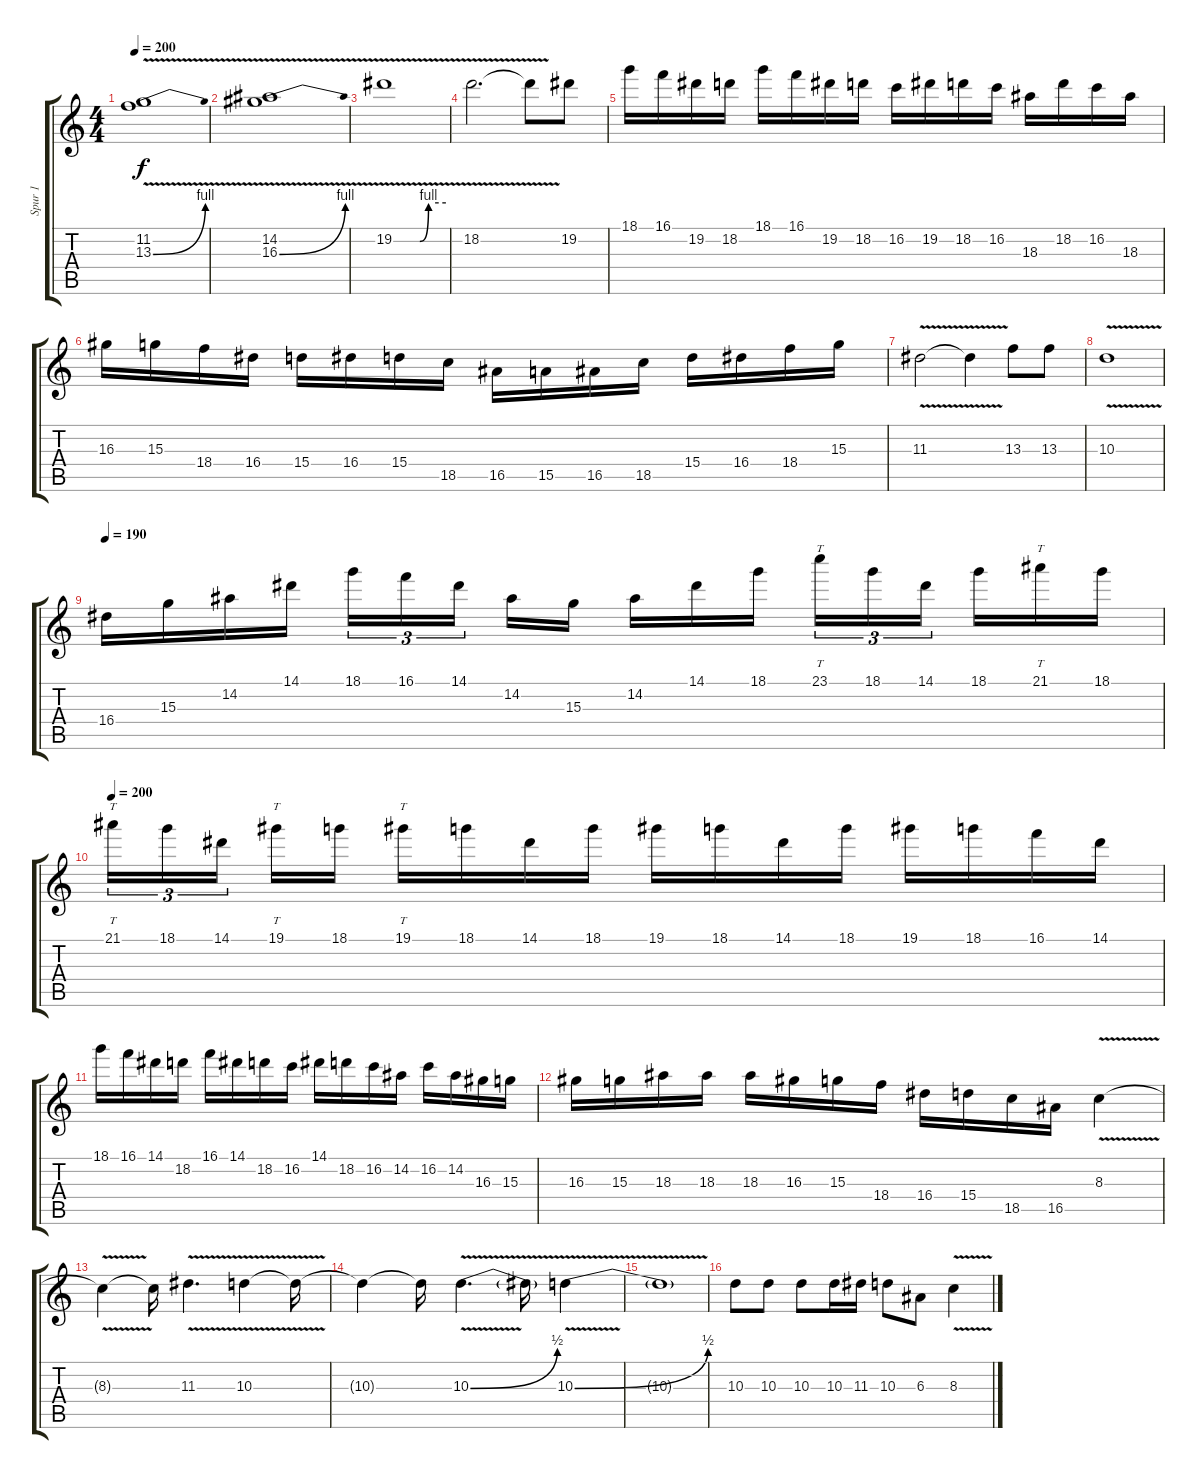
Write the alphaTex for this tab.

\track ("Spur 1" "Spur 1") {instrument overdrivenguitar}
\staff {score tabs}
\tuning (Db4 Ab3 E3 B2 Gb2 Db2) {hide}
\ts (4 4)
\tempo 200
\clef g2
\ks c
(11.2 13.3{be (bend 0 0 60 4) v}).1{dy f} |
(14.2 16.3{be (bend 0 0 60 4) v}).1 |
19.2{be (custom 0 0 30 0 40 4 60 4) v}.1 |
18.2{v}.2{d} 18.2{t}.8 19.2.8 |
18.1.16 16.1.16 19.2.16 18.2.16 18.1.16 16.1.16 19.2.16 18.2.16 16.2.16 19.2.16 18.2.16 16.2.16 18.3.16 18.2.16 16.2.16 18.3.16 |
16.3.16 15.3.16 18.4.16 16.4.16 15.4.16 16.4.16 15.4.16 18.5.16 16.5.16 15.5.16 16.5.16 18.5.16 15.4.16 16.4.16 18.4.16 15.3.16 |
11.3{v}.2 11.3{t}.4 13.3.8 13.3.8 |
10.3{v}.1 |
\tempo 190
16.4.16 15.3.16 14.2.16 14.1.16 18.1.16{tu (3 2)} 16.1.16{tu (3 2)} 14.1.16{tu (3 2) beam splitsecondary} 14.2.16 15.3.16 14.2.16 14.1.16 18.1.16{beam splitsecondary} 23.1.16{tt tu (3 2)} 18.1.16{tu (3 2)} 14.1.16{tu (3 2) beam splitsecondary} 18.1.16 21.1.16{tt} 18.1.16 |
\tempo 200
21.1.16{tt tu (3 2)} 18.1.16{tu (3 2)} 14.1.16{tu (3 2) beam splitsecondary} 19.1.16{tt} 18.1.16 19.1.16{tt} 18.1.16 14.1.16 18.1.16 19.1.16 18.1.16 14.1.16 18.1.16 19.1.16 18.1.16 16.1.16 14.1.16 |
18.1.16 16.1.16 14.1.16 18.2.16 16.1.16 14.1.16 18.2.16 16.2.16 14.1.16 18.2.16 16.2.16 14.2.16 16.2.16 14.2.16 16.3.16 15.3.16 |
16.3.16 15.3.16 18.3.16 18.3.16 18.3.16 16.3.16 15.3.16 18.4.16 16.4.16 15.4.16 18.5.16 16.5.16 8.3{v}.4 |
8.3{t}.4 8.3{t}.16 11.3{v}.4{d} 10.3{v}.4 10.3{t}.16 |
10.3{t}.4 10.3{t}.16 10.3{be (bend 0 0 60 2) v}.4{d} 10.3{t}.16 10.3{be (bend 0 0 60 2) v}.4 |
10.3{t}.1 |
10.3.8 10.3.8 10.3.8 10.3.16 11.3.16 10.3.8 6.3.8 8.3{v}.4
